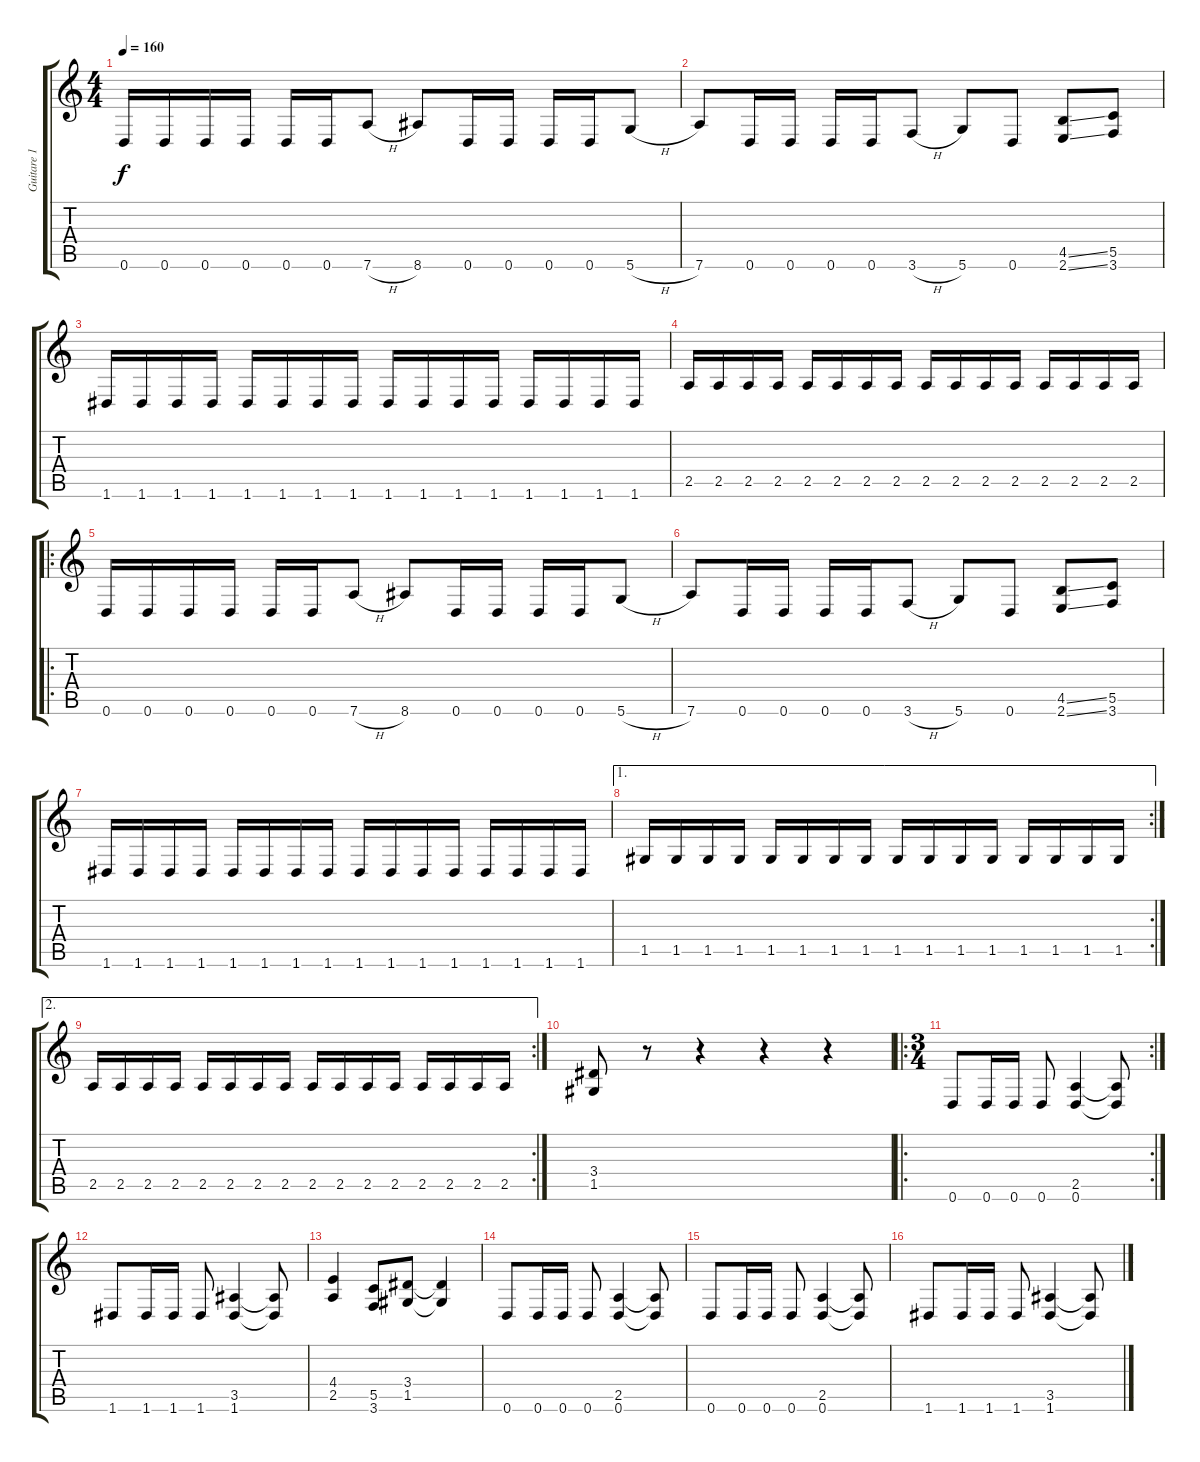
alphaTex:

\track ("Guitare 1" "Guitare 1") {instrument distortionguitar}
\staff {score tabs}
\tuning (D4 A3 F3 C3 G2 D2) {hide}
\ts (4 4)
\tempo 160
\clef g2
\ks c
0.6.16{dy f} 0.6.16 0.6.16 0.6.16 0.6.16 0.6.16 7.6{h}.8 8.6.8 0.6.16 0.6.16 0.6.16 0.6.16 5.6{h}.8 |
7.6.8 0.6.16 0.6.16 0.6.16 0.6.16 3.6{h}.8 5.6.8 0.6.8 (4.5{ss} 2.6{ss}).8 (5.5 3.6).8 |
1.6.16 1.6.16 1.6.16 1.6.16 1.6.16 1.6.16 1.6.16 1.6.16 1.6.16 1.6.16 1.6.16 1.6.16 1.6.16 1.6.16 1.6.16 1.6.16 |
2.5.16 2.5.16 2.5.16 2.5.16 2.5.16 2.5.16 2.5.16 2.5.16 2.5.16 2.5.16 2.5.16 2.5.16 2.5.16 2.5.16 2.5.16 2.5.16 |
\ro
0.6.16 0.6.16 0.6.16 0.6.16 0.6.16 0.6.16 7.6{h}.8 8.6.8 0.6.16 0.6.16 0.6.16 0.6.16 5.6{h}.8 |
7.6.8 0.6.16 0.6.16 0.6.16 0.6.16 3.6{h}.8 5.6.8 0.6.8 (4.5{ss} 2.6{ss}).8 (5.5 3.6).8 |
1.6.16 1.6.16 1.6.16 1.6.16 1.6.16 1.6.16 1.6.16 1.6.16 1.6.16 1.6.16 1.6.16 1.6.16 1.6.16 1.6.16 1.6.16 1.6.16 |
\ae 1
\rc 2
1.5.16 1.5.16 1.5.16 1.5.16 1.5.16 1.5.16 1.5.16 1.5.16 1.5.16 1.5.16 1.5.16 1.5.16 1.5.16 1.5.16 1.5.16 1.5.16 |
\ae 2
\rc 2
2.5.16 2.5.16 2.5.16 2.5.16 2.5.16 2.5.16 2.5.16 2.5.16 2.5.16 2.5.16 2.5.16 2.5.16 2.5.16 2.5.16 2.5.16 2.5.16 |
(3.4 1.5).8 r.8 r.4 r.4 r.4 |
\ro
\rc 2
\ts (3 4)
0.6.8 0.6.16 0.6.16 0.6.8 (2.5 0.6).4 (2.5{t} 0.6{t}).8 |
1.6.8 1.6.16 1.6.16 1.6.8 (3.5 1.6).4 (3.5{t} 1.6{t}).8 |
(4.4 2.5).4 (5.5 3.6).8 (3.4 1.5).8 (3.4{t} 1.5{t}).4 |
0.6.8 0.6.16 0.6.16 0.6.8 (2.5 0.6).4 (2.5{t} 0.6{t}).8 |
0.6.8 0.6.16 0.6.16 0.6.8 (2.5 0.6).4 (2.5{t} 0.6{t}).8 |
1.6.8 1.6.16 1.6.16 1.6.8 (3.5 1.6).4 (3.5{t} 1.6{t}).8
